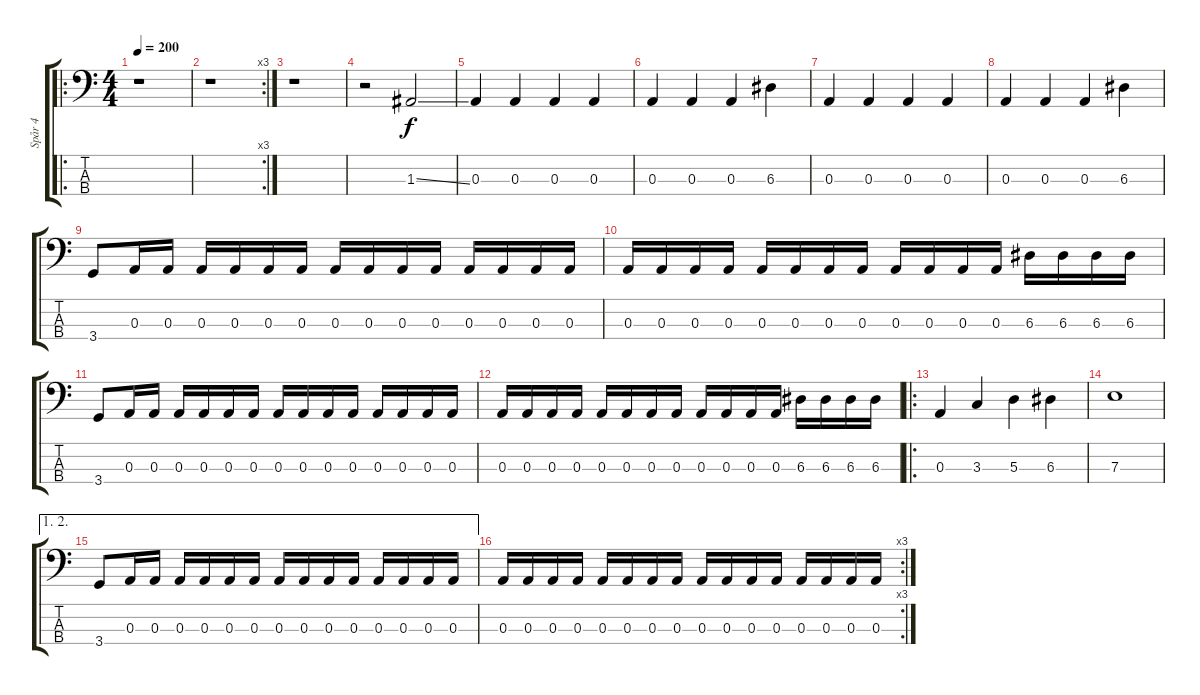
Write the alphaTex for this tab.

\track ("Spår 4" "Spår 4") {instrument electricbasspick}
\staff {score tabs}
\tuning (G2 D2 A1 E1) {hide}
\ro
\ts (4 4)
\tempo 200
\clef f4
\ks c
r.1{dy f instrument electricbasspick} |
\rc 3
r.1 |
r.1 |
r.2 1.3{ss}.2 |
0.3.4 0.3.4 0.3.4 0.3.4 |
0.3.4 0.3.4 0.3.4 6.3.4 |
0.3.4 0.3.4 0.3.4 0.3.4 |
0.3.4 0.3.4 0.3.4 6.3.4 |
3.4.8 0.3.16 0.3.16 0.3.16 0.3.16 0.3.16 0.3.16 0.3.16 0.3.16 0.3.16 0.3.16 0.3.16 0.3.16 0.3.16 0.3.16 |
0.3.16 0.3.16 0.3.16 0.3.16 0.3.16 0.3.16 0.3.16 0.3.16 0.3.16 0.3.16 0.3.16 0.3.16 6.3.16 6.3.16 6.3.16 6.3.16 |
3.4.8 0.3.16 0.3.16 0.3.16 0.3.16 0.3.16 0.3.16 0.3.16 0.3.16 0.3.16 0.3.16 0.3.16 0.3.16 0.3.16 0.3.16 |
0.3.16 0.3.16 0.3.16 0.3.16 0.3.16 0.3.16 0.3.16 0.3.16 0.3.16 0.3.16 0.3.16 0.3.16 6.3.16 6.3.16 6.3.16 6.3.16 |
\ro
0.3.4 3.3.4 5.3.4 6.3.4 |
7.3.1 |
\ae (1 2)
3.4.8 0.3.16 0.3.16 0.3.16 0.3.16 0.3.16 0.3.16 0.3.16 0.3.16 0.3.16 0.3.16 0.3.16 0.3.16 0.3.16 0.3.16 |
\rc 3
0.3.16 0.3.16 0.3.16 0.3.16 0.3.16 0.3.16 0.3.16 0.3.16 0.3.16 0.3.16 0.3.16 0.3.16 0.3.16 0.3.16 0.3.16 0.3.16
